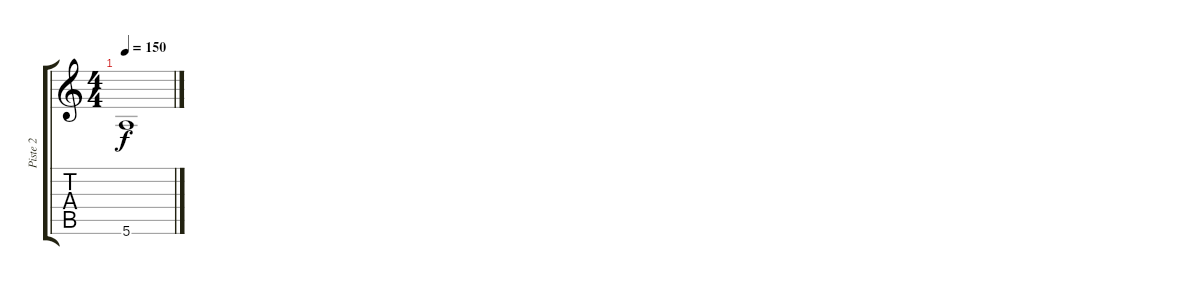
\track ("Piste 2" "Piste 2") {instrument overdrivenguitar}
\staff {score tabs}
\tuning (E4 B3 G3 D3 A2 E2) {hide}
\ts (4 4)
\tempo 150
\clef g2
\ks c
5.6{t}.1{dy f}
